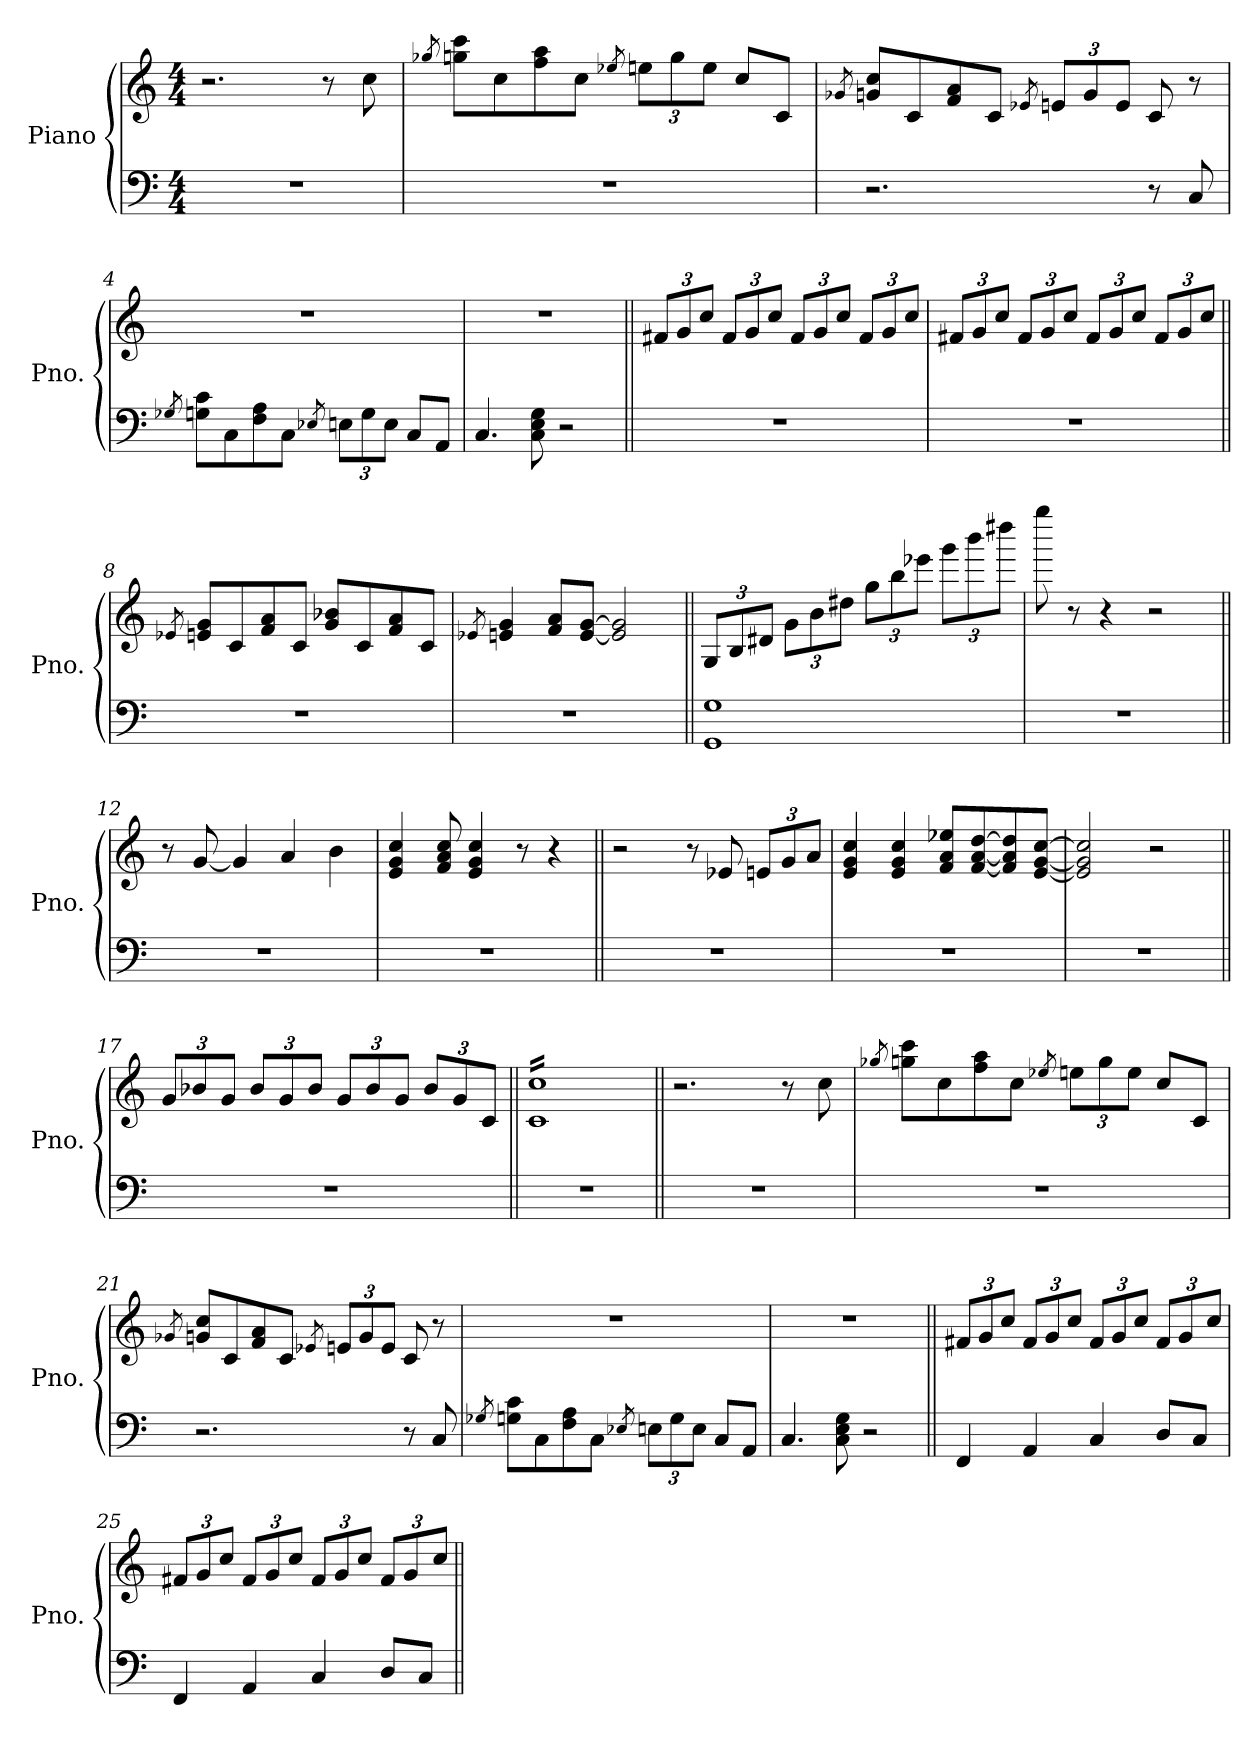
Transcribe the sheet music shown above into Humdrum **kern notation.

**kern	**kern
*part1	*part1
*staff2	*staff1
*I"Piano	*
*I'Pno.	*
*clefF4	*clefG2
*k[]	*k[]
*M4/4	*M4/4
*MM180	*MM180
=1	=1
1r	2.r
.	8r
.	8cc\
=2	=2
.	8qgg-X/
1r	8ggn\ 8ccc\L
.	8cc\
.	8ff\ 8aa\
.	8cc\J
.	8qee-X/
*	*Xbrackettup
.	12een\L
.	12gg\
.	12ee\J
.	8cc/L
.	8c/J
=3	=3
.	8qg-X/
2.r	8gn/ 8cc/L
.	8c/
.	8f/ 8a/
.	8c/J
.	8qe-X/
.	12en/L
.	12g/
.	12e/J
8r	8c/
8C/	8r
=4	=4
8qG-X/	.
8Gn\ 8c\L	1r
8C\	.
8F\ 8A\	.
8C\J	.
8qE-X/	.
*Xbrackettup	*
12En\L	.
12G\	.
12E\J	.
8C/L	.
8AA/J	.
!!LO:LB:g=z
=5	=5
4.C/	1r
8C\ 8E\ 8G\	.
2r	.
=6||	=6||
1r	12f#X/L
.	12g/
.	12cc/J
.	12f#/L
.	12g/
.	12cc/J
.	12f#/L
.	12g/
.	12cc/J
.	12f#/L
.	12g/
.	12cc/J
=7	=7
1r	12f#X/L
.	12g/
.	12cc/J
.	12f#/L
.	12g/
.	12cc/J
.	12f#/L
.	12g/
.	12cc/J
.	12f#/L
.	12g/
.	12cc/J
=8||	=8||
.	8qe-X/
1r	8en/ 8g/L
.	8c/
.	8f/ 8a/
.	8c/J
.	8g/ 8b-X/L
.	8c/
.	8f/ 8a/
.	8c/J
!!LO:LB:g=z
=9	=9
.	8qe-X/
1r	4en/ 4g/
.	8f/ 8a/L
.	[8e/ [8g/J
.	2e/] 2g/]
=10||	=10||
1GG 1G	12G/L
.	12B/
.	12d#X/J
.	12g\L
.	12b\
.	12dd#X\J
.	12gg\L
.	12bb\
.	12eee-X\J
.	12ggg\L
.	12bbb\
.	12dddd#X\J
=11	=11
1r	8gggg\
.	8r
.	4r
.	2r
=12||	=12||
1r	8r
.	[8g/
.	4g/]
.	4a/
.	4b\
=13	=13
1r	4e/ 4g/ 4cc/
.	8f/ 8a/ 8cc/
.	4e/ 4g/ 4cc/
.	8r
.	4r
!!LO:LB:g=z
=14||	=14||
1r	2r
.	8r
.	8e-X/
.	12en/L
.	12g/
.	12a/J
=15	=15
1r	4e/ 4g/ 4cc/
.	4e/ 4g/ 4cc/
.	8f/ 8a/ 8ee-X/L
.	[8f/ [8a/ [8dd/
.	8f/] 8a/] 8dd/]
.	[8e/ [8g/ [8cc/J
=16	=16
1r	2e/] 2g/] 2cc/]
.	2r
=17||	=17||
1r	12g/L
.	12b-X/
.	12g/J
.	12b-/L
.	12g/
.	12b-/J
.	12g/L
.	12b-/
.	12g/J
.	12b-/L
.	12g/
.	12c/J
=18||	=18||
*	*tremolo
1r	16c 16ccLL
.	16c 16cc
.	16c 16cc
.	16c 16cc
.	16c 16cc
.	16c 16cc
.	16c 16cc
.	16c 16cc
.	16c 16cc
.	16c 16cc
.	16c 16cc
.	16c 16cc
.	16c 16cc
.	16c 16cc
.	16c 16cc
.	16c 16ccJJ
*	*Xtremolo
=19||	=19||
1r	2.r
.	8r
.	8cc\
!!LO:LB:g=z
=20	=20
.	8qgg-X/
1r	8ggn\ 8ccc\L
.	8cc\
.	8ff\ 8aa\
.	8cc\J
.	8qee-X/
.	12een\L
.	12gg\
.	12ee\J
.	8cc/L
.	8c/J
=21	=21
.	8qg-X/
2.r	8gn/ 8cc/L
.	8c/
.	8f/ 8a/
.	8c/J
.	8qe-X/
.	12en/L
.	12g/
.	12e/J
8r	8c/
8C/	8r
=22	=22
8qG-X/	.
8Gn\ 8c\L	1r
8C\	.
8F\ 8A\	.
8C\J	.
8qE-X/	.
12En\L	.
12G\	.
12E\J	.
8C/L	.
8AA/J	.
=23	=23
4.C/	1r
8C\ 8E\ 8G\	.
2r	.
!!LO:PB:g=z
=24||	=24||
4FF/	12f#X/L
.	12g/
.	12cc/J
4AA/	12f#/L
.	12g/
.	12cc/J
4C/	12f#/L
.	12g/
.	12cc/J
8D/L	12f#/L
.	12g/
8C/J	.
.	12cc/J
=25	=25
4FF/	12f#X/L
.	12g/
.	12cc/J
4AA/	12f#/L
.	12g/
.	12cc/J
4C/	12f#/L
.	12g/
.	12cc/J
8D/L	12f#/L
.	12g/
8C/J	.
.	12cc/J
=||	=||
*-	*-
